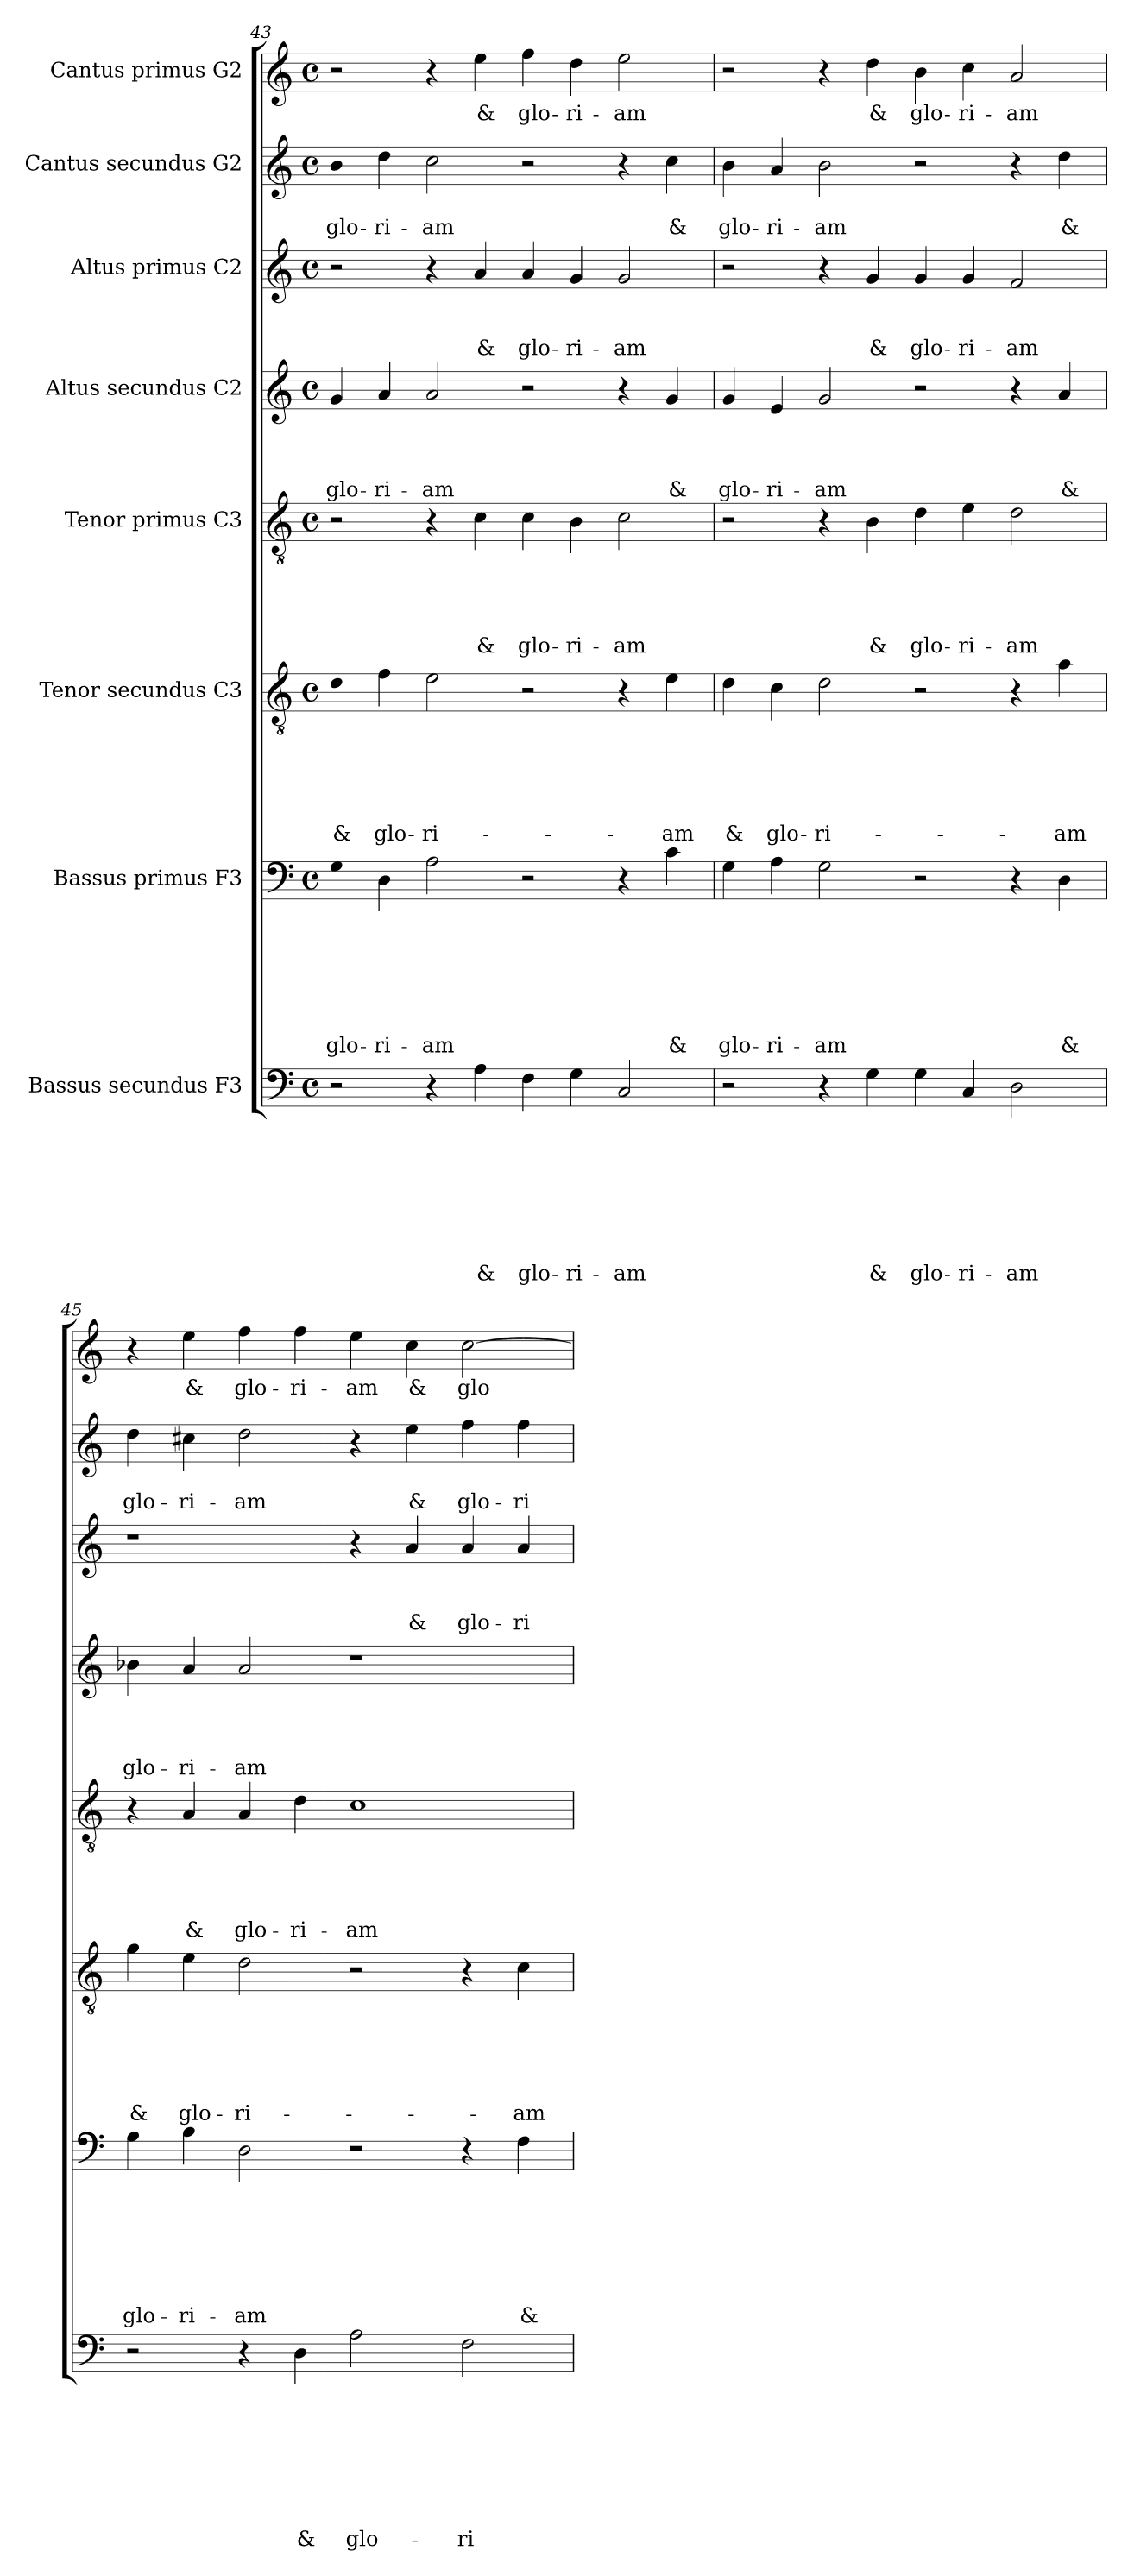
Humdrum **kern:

**kern	**text	**text	**text	**text	**text	**text	**text	**text	**kern	**text	**text	**text	**text	**text	**text	**text	**kern	**text	**text	**text	**text	**text	**text	**kern	**text	**text	**text	**text	**text	**kern	**text	**text	**text	**text	**kern	**text	**text	**text	**kern	**text	**text	**kern	**text
*part8	*part8	*part8	*part8	*part8	*part8	*part8	*part8	*part8	*part7	*part7	*part7	*part7	*part7	*part7	*part7	*part7	*part6	*part6	*part6	*part6	*part6	*part6	*part6	*part5	*part5	*part5	*part5	*part5	*part5	*part4	*part4	*part4	*part4	*part4	*part3	*part3	*part3	*part3	*part2	*part2	*part2	*part1	*part1
*staff8	*staff8	*staff8	*staff8	*staff8	*staff8	*staff8	*staff8	*staff8	*staff7	*staff7	*staff7	*staff7	*staff7	*staff7	*staff7	*staff7	*staff6	*staff6	*staff6	*staff6	*staff6	*staff6	*staff6	*staff5	*staff5	*staff5	*staff5	*staff5	*staff5	*staff4	*staff4	*staff4	*staff4	*staff4	*staff3	*staff3	*staff3	*staff3	*staff2	*staff2	*staff2	*staff1	*staff1
*I"Bassus secundus F3	*	*	*	*	*	*	*	*	*I"Bassus primus F3	*	*	*	*	*	*	*	*I"Tenor secundus C3	*	*	*	*	*	*	*I"Tenor primus C3	*	*	*	*	*	*I"Altus secundus C2	*	*	*	*	*I"Altus primus C2	*	*	*	*I"Cantus secundus G2	*	*	*I"Cantus primus G2	*
*clefF4	*	*	*	*	*	*	*	*	*clefF4	*	*	*	*	*	*	*	*clefGv2	*	*	*	*	*	*	*clefGv2	*	*	*	*	*	*clefG2	*	*	*	*	*clefG2	*	*	*	*clefG2	*	*	*clefG2	*
*k[]	*	*	*	*	*	*	*	*	*k[]	*	*	*	*	*	*	*	*k[]	*	*	*	*	*	*	*k[]	*	*	*	*	*	*k[]	*	*	*	*	*k[]	*	*	*	*k[]	*	*	*k[]	*
*C:	*	*	*	*	*	*	*	*	*C:	*	*	*	*	*	*	*	*C:	*	*	*	*	*	*	*C:	*	*	*	*	*	*C:	*	*	*	*	*C:	*	*	*	*C:	*	*	*C:	*
*M4/4	*	*	*	*	*	*	*	*	*M4/4	*	*	*	*	*	*	*	*M4/4	*	*	*	*	*	*	*M4/4	*	*	*	*	*	*M4/4	*	*	*	*	*M4/4	*	*	*	*M4/4	*	*	*M4/4	*
*met(c)	*	*	*	*	*	*	*	*	*met(c)	*	*	*	*	*	*	*	*met(c)	*	*	*	*	*	*	*met(c)	*	*	*	*	*	*met(c)	*	*	*	*	*met(c)	*	*	*	*met(c)	*	*	*met(c)	*
=43	=43	=43	=43	=43	=43	=43	=43	=43	=43	=43	=43	=43	=43	=43	=43	=43	=43	=43	=43	=43	=43	=43	=43	=43	=43	=43	=43	=43	=43	=43	=43	=43	=43	=43	=43	=43	=43	=43	=43	=43	=43	=43	=43
!	!	!	!	!	!	!	!	!	!	!	!	!	!	!	!	!LO:LY:b	!	!	!	!	!	!	!LO:LY:b	!	!	!	!	!	!	!	!	!	!	!LO:LY:b	!	!	!	!	!	!	!LO:LY:b	!	!
2r	.	.	.	.	.	.	.	.	4G\	.	.	.	.	.	.	glo-	4d\	.	.	.	.	.	&	2r	.	.	.	.	.	4g/	.	.	.	glo-	2r	.	.	.	4b\	.	glo-	2r	.
!	!	!	!	!	!	!	!	!	!	!	!	!	!	!	!	!LO:LY:b	!	!	!	!	!	!	!LO:LY:b	!	!	!	!	!	!	!	!	!	!	!LO:LY:b	!	!	!	!	!	!	!LO:LY:b	!	!
.	.	.	.	.	.	.	.	.	4D\	.	.	.	.	.	.	-ri-	4f\	.	.	.	.	.	glo-	.	.	.	.	.	.	4a/	.	.	.	-ri-	.	.	.	.	4dd\	.	-ri-	.	.
!	!	!	!	!	!	!	!	!	!	!	!	!	!	!	!	!LO:LY:b	!	!	!	!	!	!	!LO:LY:b	!	!	!	!	!	!	!	!	!	!	!LO:LY:b	!	!	!	!	!	!	!LO:LY:b	!	!
4r	.	.	.	.	.	.	.	.	2A\	.	.	.	.	.	.	-am	2e\	.	.	.	.	.	-ri-	4r	.	.	.	.	.	2a/	.	.	.	-am	4r	.	.	.	2cc\	.	-am	4r	.
!	!	!	!	!	!	!	!	!LO:LY:b	!	!	!	!	!	!	!	!	!	!	!	!	!	!	!	!	!	!	!	!	!LO:LY:b	!	!	!	!	!	!	!	!	!LO:LY:b	!	!	!	!	!LO:LY:b
4A\	.	.	.	.	.	.	.	&	.	.	.	.	.	.	.	.	.	.	.	.	.	.	.	4c\	.	.	.	.	&	.	.	.	.	.	4a/	.	.	&	.	.	.	4ee\	&
!	!	!	!	!	!	!	!	!LO:LY:b	!	!	!	!	!	!	!	!	!	!	!	!	!	!	!	!	!	!	!	!	!LO:LY:b	!	!	!	!	!	!	!	!	!LO:LY:b	!	!	!	!	!LO:LY:b
4F\	.	.	.	.	.	.	.	glo-	2r	.	.	.	.	.	.	.	2r	.	.	.	.	.	.	4c\	.	.	.	.	glo-	2r	.	.	.	.	4a/	.	.	glo-	2r	.	.	4ff\	glo-
!	!	!	!	!	!	!	!	!LO:LY:b	!	!	!	!	!	!	!	!	!	!	!	!	!	!	!	!	!	!	!	!	!LO:LY:b	!	!	!	!	!	!	!	!	!LO:LY:b	!	!	!	!	!LO:LY:b
4G\	.	.	.	.	.	.	.	-ri-	.	.	.	.	.	.	.	.	.	.	.	.	.	.	.	4B\	.	.	.	.	-ri-	.	.	.	.	.	4g/	.	.	-ri-	.	.	.	4dd\	-ri-
!	!	!	!	!	!	!	!	!LO:LY:b	!	!	!	!	!	!	!	!	!	!	!	!	!	!	!	!	!	!	!	!	!LO:LY:b	!	!	!	!	!	!	!	!	!LO:LY:b	!	!	!	!	!LO:LY:b
2C/	.	.	.	.	.	.	.	-am	4r	.	.	.	.	.	.	.	4r	.	.	.	.	.	.	2c\	.	.	.	.	-am	4r	.	.	.	.	2g/	.	.	-am	4r	.	.	2ee\	-am
!	!	!	!	!	!	!	!	!	!	!	!	!	!	!	!	!LO:LY:b	!	!	!	!	!	!	!LO:LY:b	!	!	!	!	!	!	!	!	!	!	!LO:LY:b	!	!	!	!	!	!	!LO:LY:b	!	!
.	.	.	.	.	.	.	.	.	4c\	.	.	.	.	.	.	&	4e\	.	.	.	.	.	-am	.	.	.	.	.	.	4g/	.	.	.	&	.	.	.	.	4cc\	.	&	.	.
!!LO:LB:g=z
=44	=44	=44	=44	=44	=44	=44	=44	=44	=44	=44	=44	=44	=44	=44	=44	=44	=44	=44	=44	=44	=44	=44	=44	=44	=44	=44	=44	=44	=44	=44	=44	=44	=44	=44	=44	=44	=44	=44	=44	=44	=44	=44	=44
!	!	!	!	!	!	!	!	!	!	!	!	!	!	!	!	!LO:LY:b	!	!	!	!	!	!	!LO:LY:b	!	!	!	!	!	!	!	!	!	!	!LO:LY:b	!	!	!	!	!	!	!LO:LY:b	!	!
2r	.	.	.	.	.	.	.	.	4G\	.	.	.	.	.	.	glo-	4d\	.	.	.	.	.	&	2r	.	.	.	.	.	4g/	.	.	.	glo-	2r	.	.	.	4b\	.	glo-	2r	.
!	!	!	!	!	!	!	!	!	!	!	!	!	!	!	!	!LO:LY:b	!	!	!	!	!	!	!LO:LY:b	!	!	!	!	!	!	!	!	!	!	!LO:LY:b	!	!	!	!	!	!	!LO:LY:b	!	!
.	.	.	.	.	.	.	.	.	4A\	.	.	.	.	.	.	-ri-	4c\	.	.	.	.	.	glo-	.	.	.	.	.	.	4e/	.	.	.	-ri-	.	.	.	.	4a/	.	-ri-	.	.
!	!	!	!	!	!	!	!	!	!	!	!	!	!	!	!	!LO:LY:b	!	!	!	!	!	!	!LO:LY:b	!	!	!	!	!	!	!	!	!	!	!LO:LY:b	!	!	!	!	!	!	!LO:LY:b	!	!
4r	.	.	.	.	.	.	.	.	2G\	.	.	.	.	.	.	-am	2d\	.	.	.	.	.	-ri-	4r	.	.	.	.	.	2g/	.	.	.	-am	4r	.	.	.	2b\	.	-am	4r	.
!	!	!	!	!	!	!	!	!LO:LY:b	!	!	!	!	!	!	!	!	!	!	!	!	!	!	!	!	!	!	!	!	!LO:LY:b	!	!	!	!	!	!	!	!	!LO:LY:b	!	!	!	!	!LO:LY:b
4G\	.	.	.	.	.	.	.	&	.	.	.	.	.	.	.	.	.	.	.	.	.	.	.	4B\	.	.	.	.	&	.	.	.	.	.	4g/	.	.	&	.	.	.	4dd\	&
!	!	!	!	!	!	!	!	!LO:LY:b	!	!	!	!	!	!	!	!	!	!	!	!	!	!	!	!	!	!	!	!	!LO:LY:b	!	!	!	!	!	!	!	!	!LO:LY:b	!	!	!	!	!LO:LY:b
4G\	.	.	.	.	.	.	.	glo-	2r	.	.	.	.	.	.	.	2r	.	.	.	.	.	.	4d\	.	.	.	.	glo-	2r	.	.	.	.	4g/	.	.	glo-	2r	.	.	4b\	glo-
!	!	!	!	!	!	!	!	!LO:LY:b	!	!	!	!	!	!	!	!	!	!	!	!	!	!	!	!	!	!	!	!	!LO:LY:b	!	!	!	!	!	!	!	!	!LO:LY:b	!	!	!	!	!LO:LY:b
4C/	.	.	.	.	.	.	.	-ri-	.	.	.	.	.	.	.	.	.	.	.	.	.	.	.	4e\	.	.	.	.	-ri-	.	.	.	.	.	4g/	.	.	-ri-	.	.	.	4cc\	-ri-
!	!	!	!	!	!	!	!	!LO:LY:b	!	!	!	!	!	!	!	!	!	!	!	!	!	!	!	!	!	!	!	!	!LO:LY:b	!	!	!	!	!	!	!	!	!LO:LY:b	!	!	!	!	!LO:LY:b
2D\	.	.	.	.	.	.	.	-am	4r	.	.	.	.	.	.	.	4r	.	.	.	.	.	.	2d\	.	.	.	.	-am	4r	.	.	.	.	2f/	.	.	-am	4r	.	.	2a/	-am
!	!	!	!	!	!	!	!	!	!	!	!	!	!	!	!	!LO:LY:b	!	!	!	!	!	!	!LO:LY:b	!	!	!	!	!	!	!	!	!	!	!LO:LY:b	!	!	!	!	!	!	!LO:LY:b	!	!
.	.	.	.	.	.	.	.	.	4D\	.	.	.	.	.	.	&	4a\	.	.	.	.	.	-am	.	.	.	.	.	.	4a/	.	.	.	&	.	.	.	.	4dd\	.	&	.	.
=45	=45	=45	=45	=45	=45	=45	=45	=45	=45	=45	=45	=45	=45	=45	=45	=45	=45	=45	=45	=45	=45	=45	=45	=45	=45	=45	=45	=45	=45	=45	=45	=45	=45	=45	=45	=45	=45	=45	=45	=45	=45	=45	=45
!	!	!	!	!	!	!	!	!	!	!	!	!	!	!	!	!LO:LY:b	!	!	!	!	!	!	!LO:LY:b	!	!	!	!	!	!	!	!	!	!	!LO:LY:b	!	!	!	!	!	!	!LO:LY:b	!	!
2r	.	.	.	.	.	.	.	.	4G\	.	.	.	.	.	.	glo-	4g\	.	.	.	.	.	&	4r	.	.	.	.	.	4b-X\	.	.	.	glo-	1r	.	.	.	4dd\	.	glo-	4r	.
!	!	!	!	!	!	!	!	!	!	!	!	!	!	!	!	!LO:LY:b	!	!	!	!	!	!	!LO:LY:b	!	!	!	!	!	!LO:LY:b	!	!	!	!	!LO:LY:b	!	!	!	!	!	!	!LO:LY:b	!	!LO:LY:b
.	.	.	.	.	.	.	.	.	4A\	.	.	.	.	.	.	-ri-	4e\	.	.	.	.	.	glo-	4A/	.	.	.	.	&	4a/	.	.	.	-ri-	.	.	.	.	4cc#X\	.	-ri-	4ee\	&
!	!	!	!	!	!	!	!	!	!	!	!	!	!	!	!	!LO:LY:b	!	!	!	!	!	!	!LO:LY:b	!	!	!	!	!	!LO:LY:b	!	!	!	!	!LO:LY:b	!	!	!	!	!	!	!LO:LY:b	!	!LO:LY:b
4r	.	.	.	.	.	.	.	.	2D\	.	.	.	.	.	.	-am	2d\	.	.	.	.	.	-ri-	4A/	.	.	.	.	glo-	2a/	.	.	.	-am	.	.	.	.	2dd\	.	-am	4ff\	glo-
!	!	!	!	!	!	!	!	!LO:LY:b	!	!	!	!	!	!	!	!	!	!	!	!	!	!	!	!	!	!	!	!	!LO:LY:b	!	!	!	!	!	!	!	!	!	!	!	!	!	!LO:LY:b
4D\	.	.	.	.	.	.	.	&	.	.	.	.	.	.	.	.	.	.	.	.	.	.	.	4d\	.	.	.	.	-ri-	.	.	.	.	.	.	.	.	.	.	.	.	4ff\	-ri-
!	!	!	!	!	!	!	!	!LO:LY:b	!	!	!	!	!	!	!	!	!	!	!	!	!	!	!	!	!	!	!	!	!LO:LY:b	!	!	!	!	!	!	!	!	!	!	!	!	!	!LO:LY:b
2A\	.	.	.	.	.	.	.	glo-	2r	.	.	.	.	.	.	.	2r	.	.	.	.	.	.	1c	.	.	.	.	-am	1r	.	.	.	.	4r	.	.	.	4r	.	.	4ee\	-am
!	!	!	!	!	!	!	!	!	!	!	!	!	!	!	!	!	!	!	!	!	!	!	!	!	!	!	!	!	!	!	!	!	!	!	!	!	!	!LO:LY:b	!	!	!LO:LY:b	!	!LO:LY:b
.	.	.	.	.	.	.	.	.	.	.	.	.	.	.	.	.	.	.	.	.	.	.	.	.	.	.	.	.	.	.	.	.	.	.	4a/	.	.	&	4ee\	.	&	4cc\	&
!	!	!	!	!	!	!	!	!LO:LY:b	!	!	!	!	!	!	!	!	!	!	!	!	!	!	!	!	!	!	!	!	!	!	!	!	!	!	!	!	!	!LO:LY:b	!	!	!LO:LY:b	!	!LO:LY:b
2F\	.	.	.	.	.	.	.	-ri-	4r	.	.	.	.	.	.	.	4r	.	.	.	.	.	.	.	.	.	.	.	.	.	.	.	.	.	4a/	.	.	glo-	4ff\	.	glo-	[>2cc\	glo-
!	!	!	!	!	!	!	!	!	!	!	!	!	!	!	!	!LO:LY:b	!	!	!	!	!	!	!LO:LY:b	!	!	!	!	!	!	!	!	!	!	!	!	!	!	!LO:LY:b	!	!	!LO:LY:b	!	!
.	.	.	.	.	.	.	.	.	4F\	.	.	.	.	.	.	&	4c\	.	.	.	.	.	-am	.	.	.	.	.	.	.	.	.	.	.	4a/	.	.	-ri-	4ff\	.	-ri-	.	.
=	=	=	=	=	=	=	=	=	=	=	=	=	=	=	=	=	=	=	=	=	=	=	=	=	=	=	=	=	=	=	=	=	=	=	=	=	=	=	=	=	=	=	=
*-	*-	*-	*-	*-	*-	*-	*-	*-	*-	*-	*-	*-	*-	*-	*-	*-	*-	*-	*-	*-	*-	*-	*-	*-	*-	*-	*-	*-	*-	*-	*-	*-	*-	*-	*-	*-	*-	*-	*-	*-	*-	*-	*-
